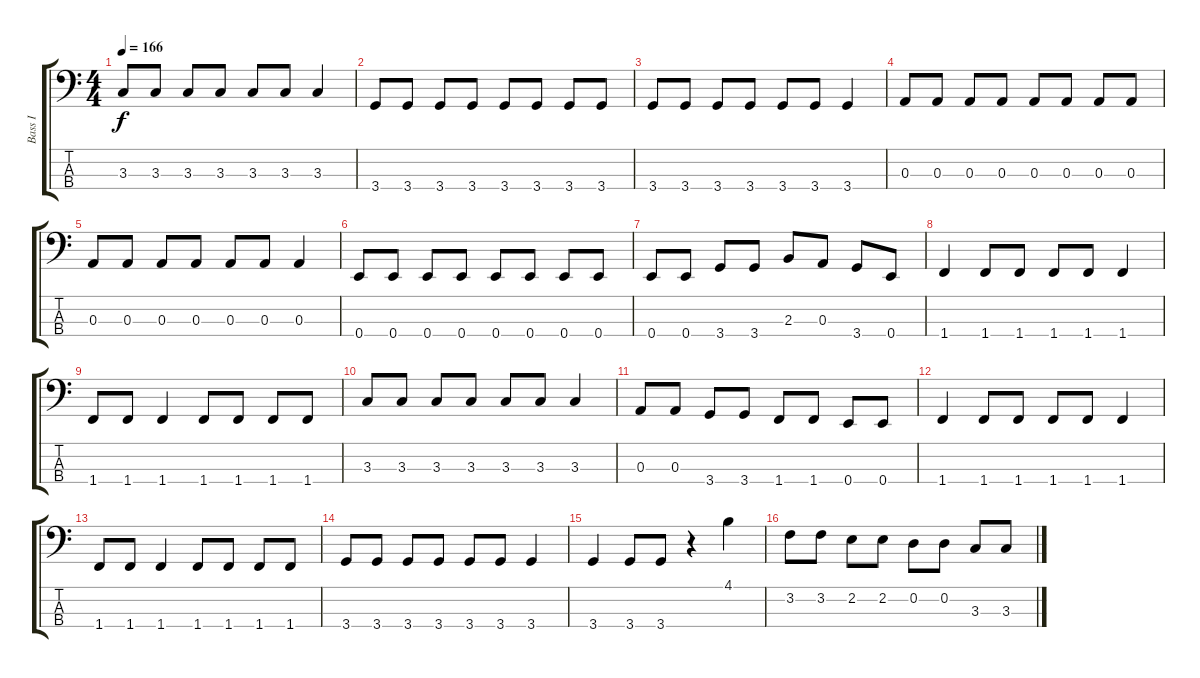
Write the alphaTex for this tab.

\track ("Bass I" "Bass I") {instrument electricbassfinger}
\staff {score tabs}
\tuning (G2 D2 A1 E1) {hide}
\ts (4 4)
\tempo 166
\clef f4
\ks c
3.3.8{dy f} 3.3.8 3.3.8 3.3.8 3.3.8 3.3.8 3.3.4 |
3.4.8 3.4.8 3.4.8 3.4.8 3.4.8 3.4.8 3.4.8 3.4.8 |
3.4.8 3.4.8 3.4.8 3.4.8 3.4.8 3.4.8 3.4.4 |
0.3.8 0.3.8 0.3.8 0.3.8 0.3.8 0.3.8 0.3.8 0.3.8 |
0.3.8 0.3.8 0.3.8 0.3.8 0.3.8 0.3.8 0.3.4 |
0.4.8 0.4.8 0.4.8 0.4.8 0.4.8 0.4.8 0.4.8 0.4.8 |
0.4.8 0.4.8 3.4.8 3.4.8 2.3.8 0.3.8 3.4.8 0.4.8 |
1.4.4 1.4.8 1.4.8 1.4.8 1.4.8 1.4.4 |
1.4.8 1.4.8 1.4.4 1.4.8 1.4.8 1.4.8 1.4.8 |
3.3.8 3.3.8 3.3.8 3.3.8 3.3.8 3.3.8 3.3.4 |
0.3.8 0.3.8 3.4.8 3.4.8 1.4.8 1.4.8 0.4.8 0.4.8 |
1.4.4 1.4.8 1.4.8 1.4.8 1.4.8 1.4.4 |
1.4.8 1.4.8 1.4.4 1.4.8 1.4.8 1.4.8 1.4.8 |
3.4.8 3.4.8 3.4.8 3.4.8 3.4.8 3.4.8 3.4.4 |
3.4.4 3.4.8 3.4.8 r.4 4.1.4 |
3.2.8 3.2.8 2.2.8 2.2.8 0.2.8 0.2.8 3.3.8 3.3.8
